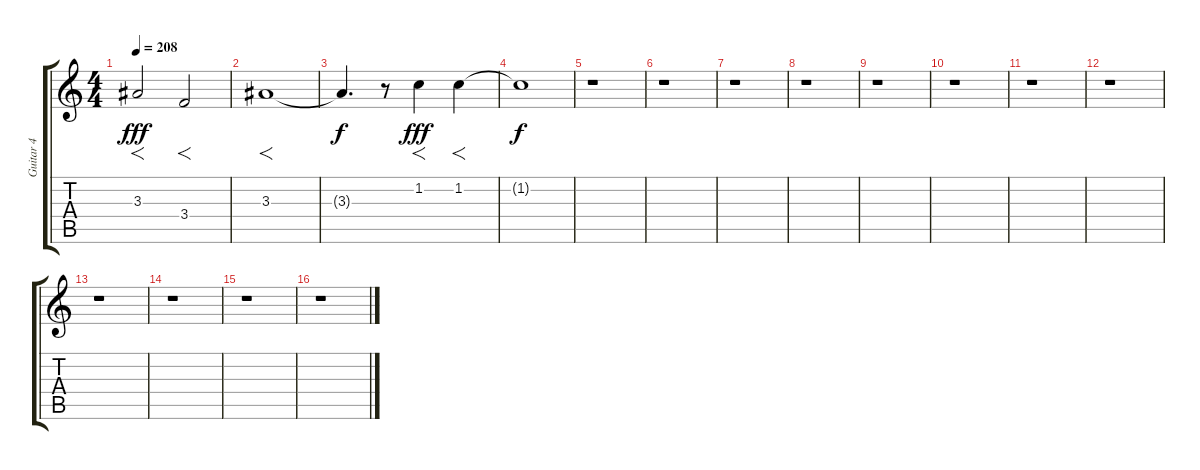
\track ("Guitar 4" "Guitar 4") {instrument distortionguitar}
\staff {score tabs}
\tuning (E4 B3 G3 D3 A2 E2) {hide}
\ts (4 4)
\tempo 208
\clef g2
\ks c
3.3.2{f dy fff} 3.4.2{f} |
3.3.1{f} |
3.3{t}.4{d dy f} r.8 1.2.4{f dy fff} 1.2.4{f} |
1.2{t}.1{dy f} |
r.1 |
r.1 |
r.1 |
r.1 |
r.1 |
r.1 |
r.1 |
r.1 |
r.1 |
r.1 |
r.1 |
r.1
